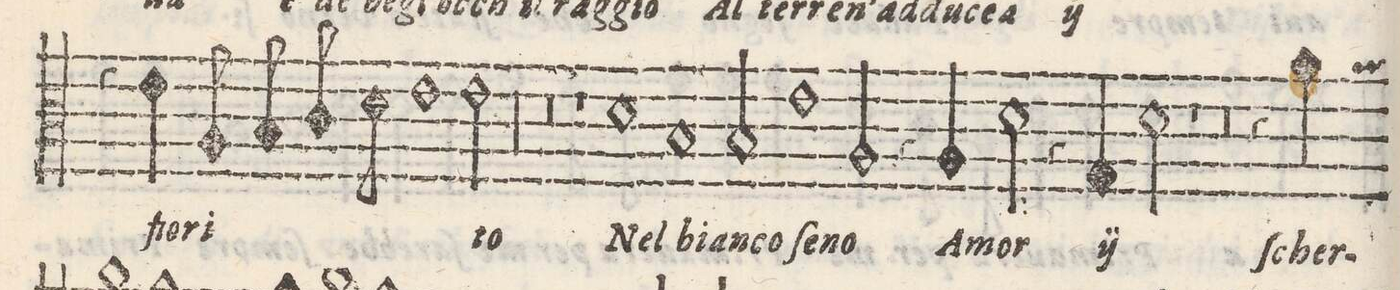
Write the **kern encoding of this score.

**kern	**text
*I"TENORE	*
*clefC3	*
*k[]	*
*met(C)	*
*M2/1	*
*	*Xij
4r	.
4e\	fio-
=14-	=14-
8A/	-ri-
8B/	.
8c/	.
8d\	.
1e	.
2e\	-to
=15-	=15-
0r	.
=16-	=16-
0r	.
=17-	=17-
0r	.
=18-	=18-
1r	.
1d	Nel
=19-	=19-
1B	bian-
2B/	-co
1e\	ſe-
=20-	=20-
2A/	-no
4r	.
4A/	A-
2d\	-mor
=21-	=21-
4r	.
*	*ij
4G/	A-
2d\	-mor
*	*Xij
1r	.
=22-	=22-
0r	.
=23-	=23-
4r	.
4a\	Scher-
*-	*-
